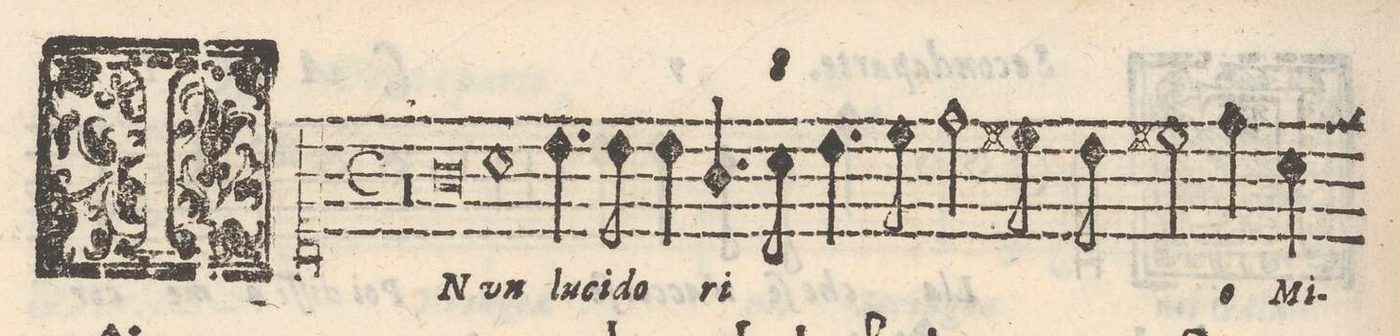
**kern	**text
*I"CANTO	*
*clefC1	*
*k[]	*
*met(c)	*
*M4/4	*
0r	.
=2-	=2-
=3-	=3-
0g	In
=4-	=4-
=5-	=5-
1a	un
=6-	=6-
4.b\	lu-
8b\	-ci-
4b\	-do-
4.g/	-ri
=7-	=7-
8a\	.
4.b\	.
8cc\	.
2dd\	.
=8-	=8-
8cc#X\	.
8b\	.
2cc#X\	.
=9-	=9-
4dd\	.
4a\	Mi-
*-	*-
